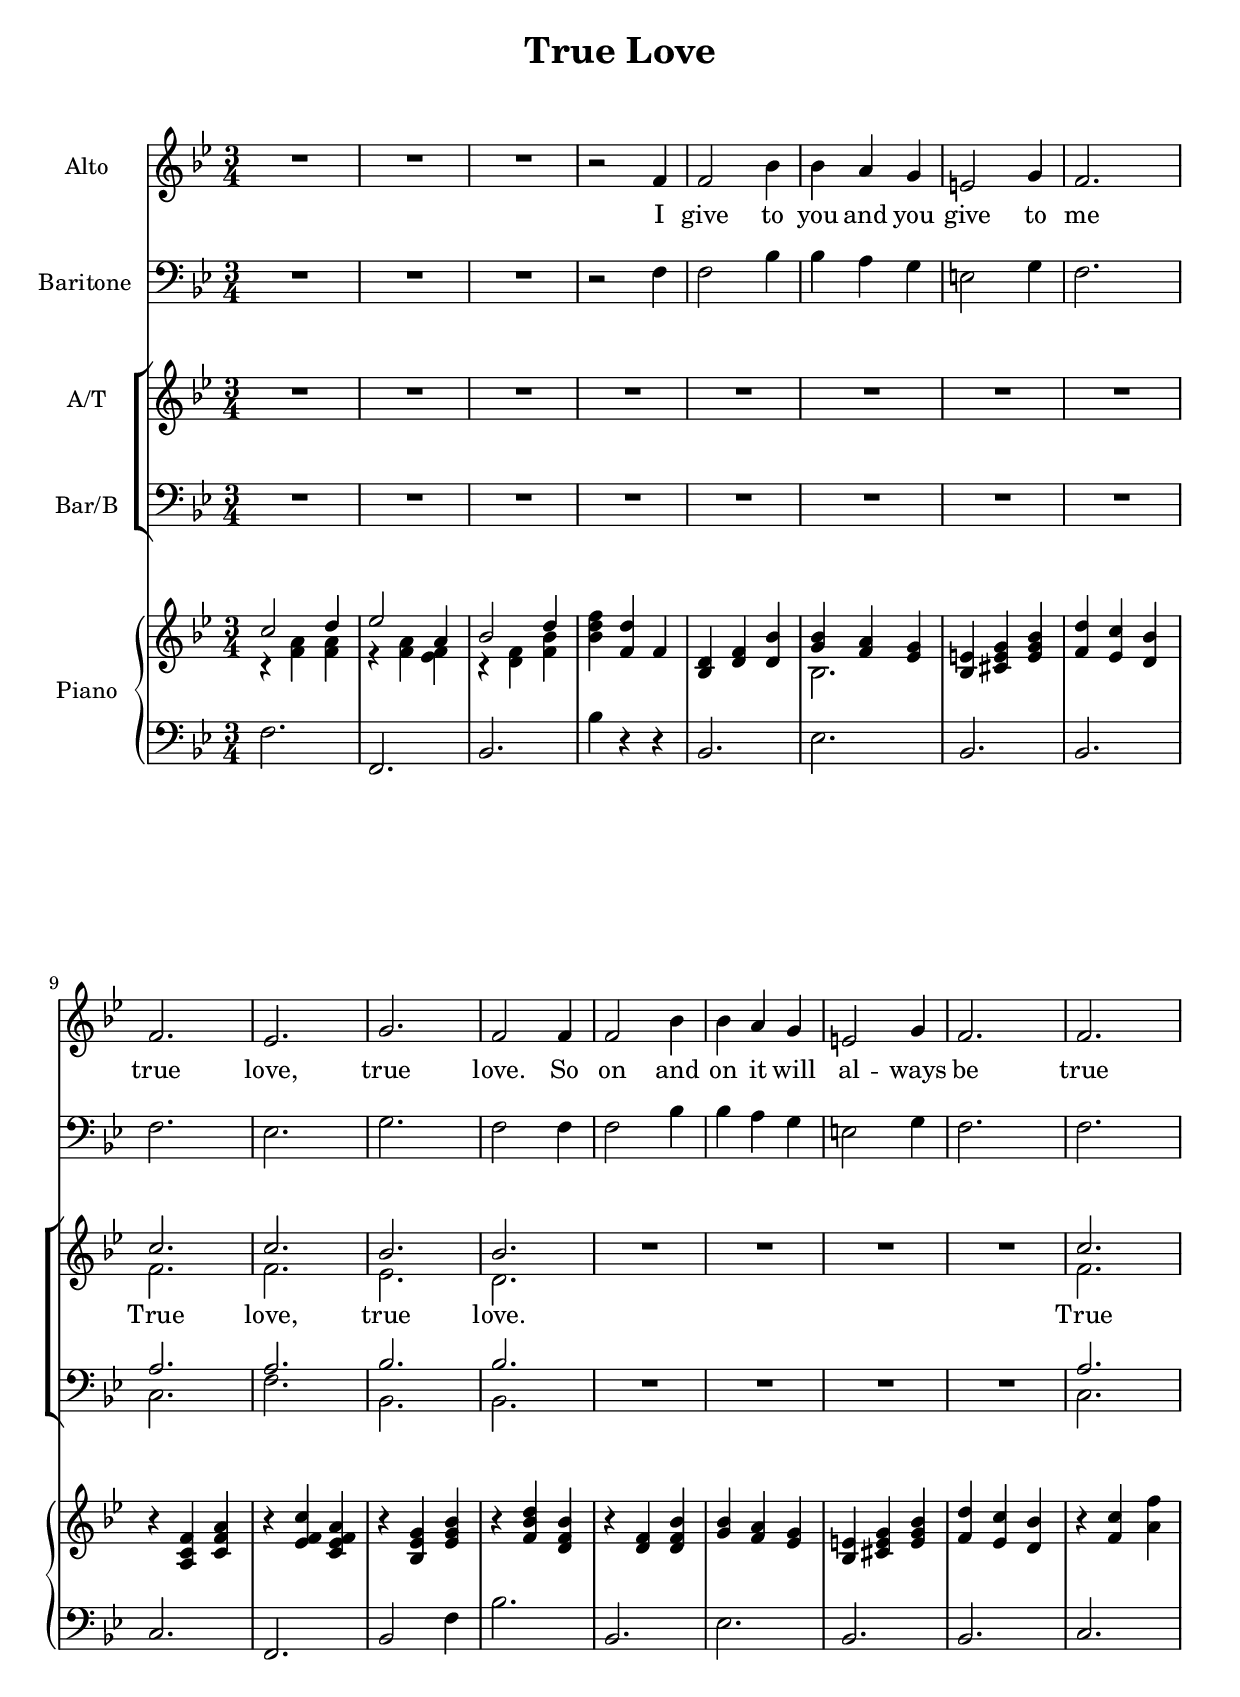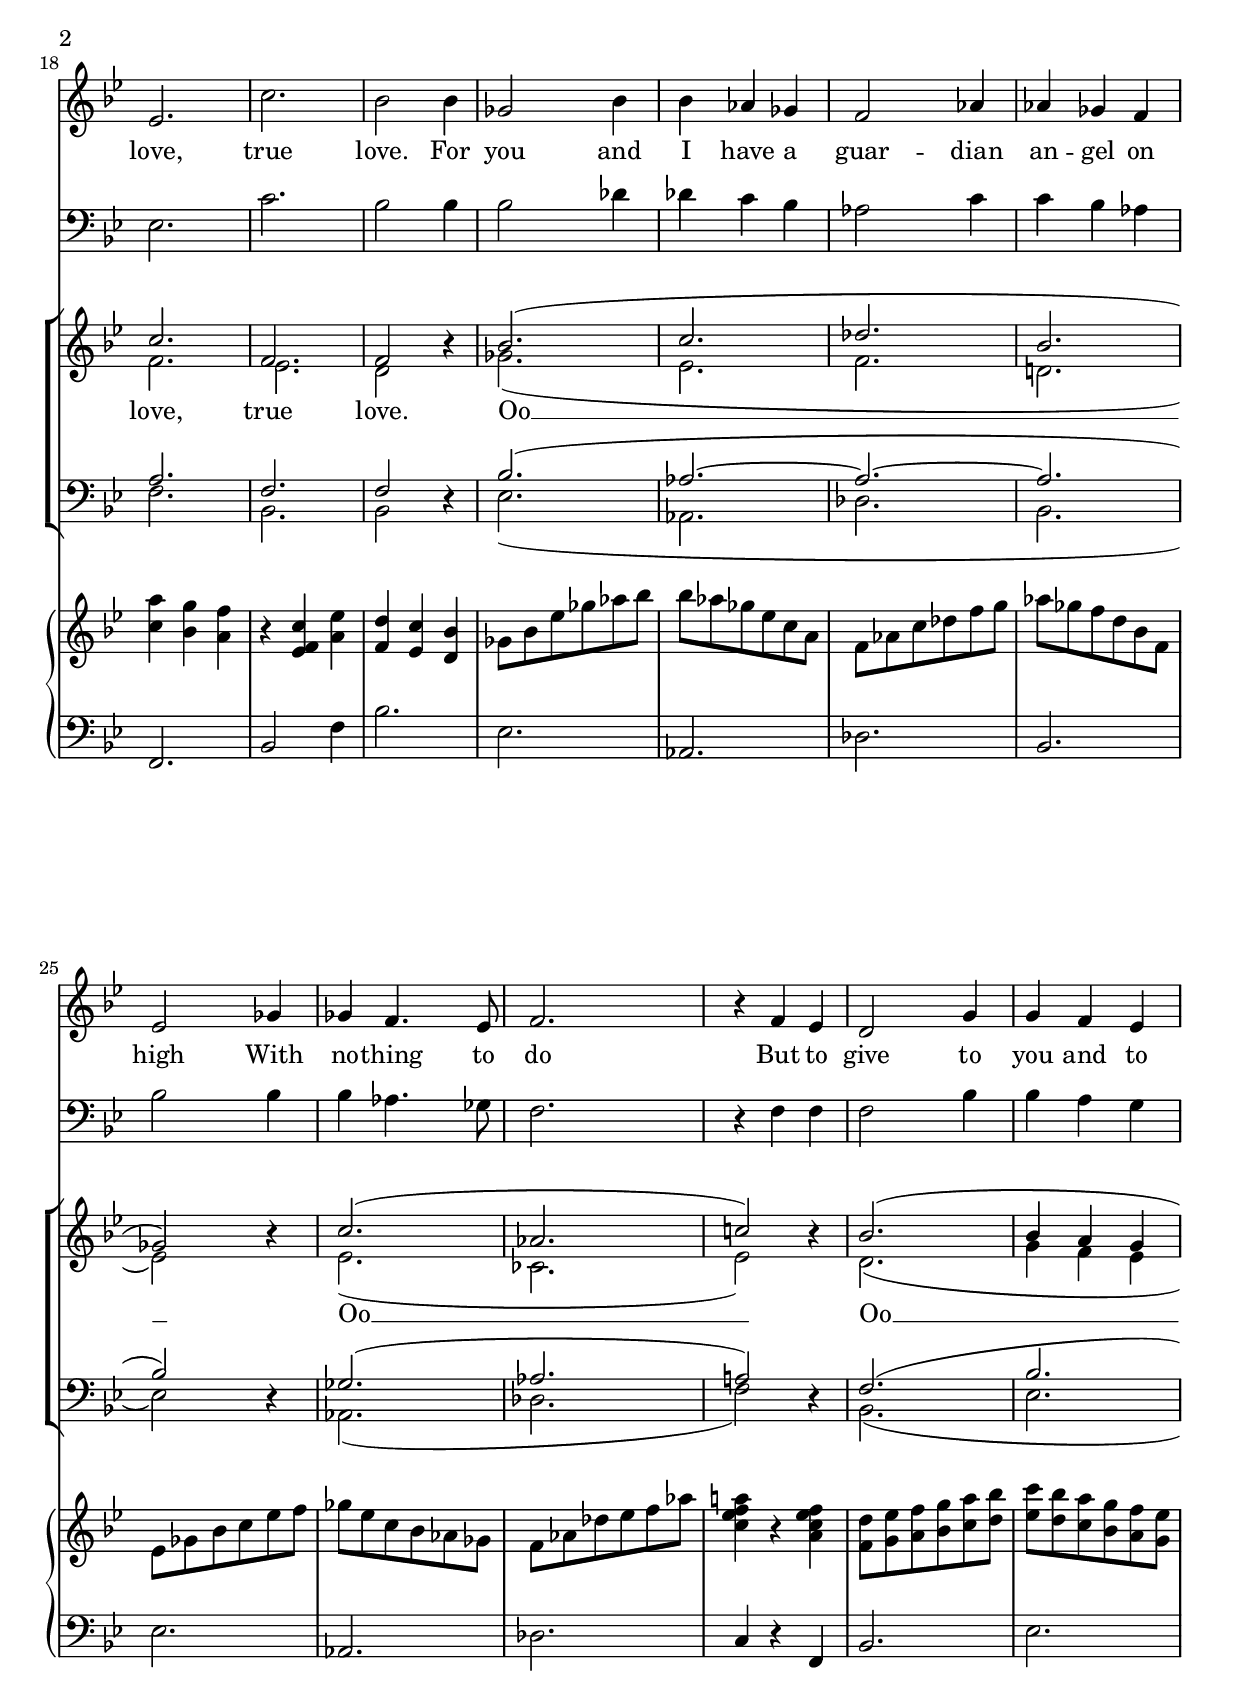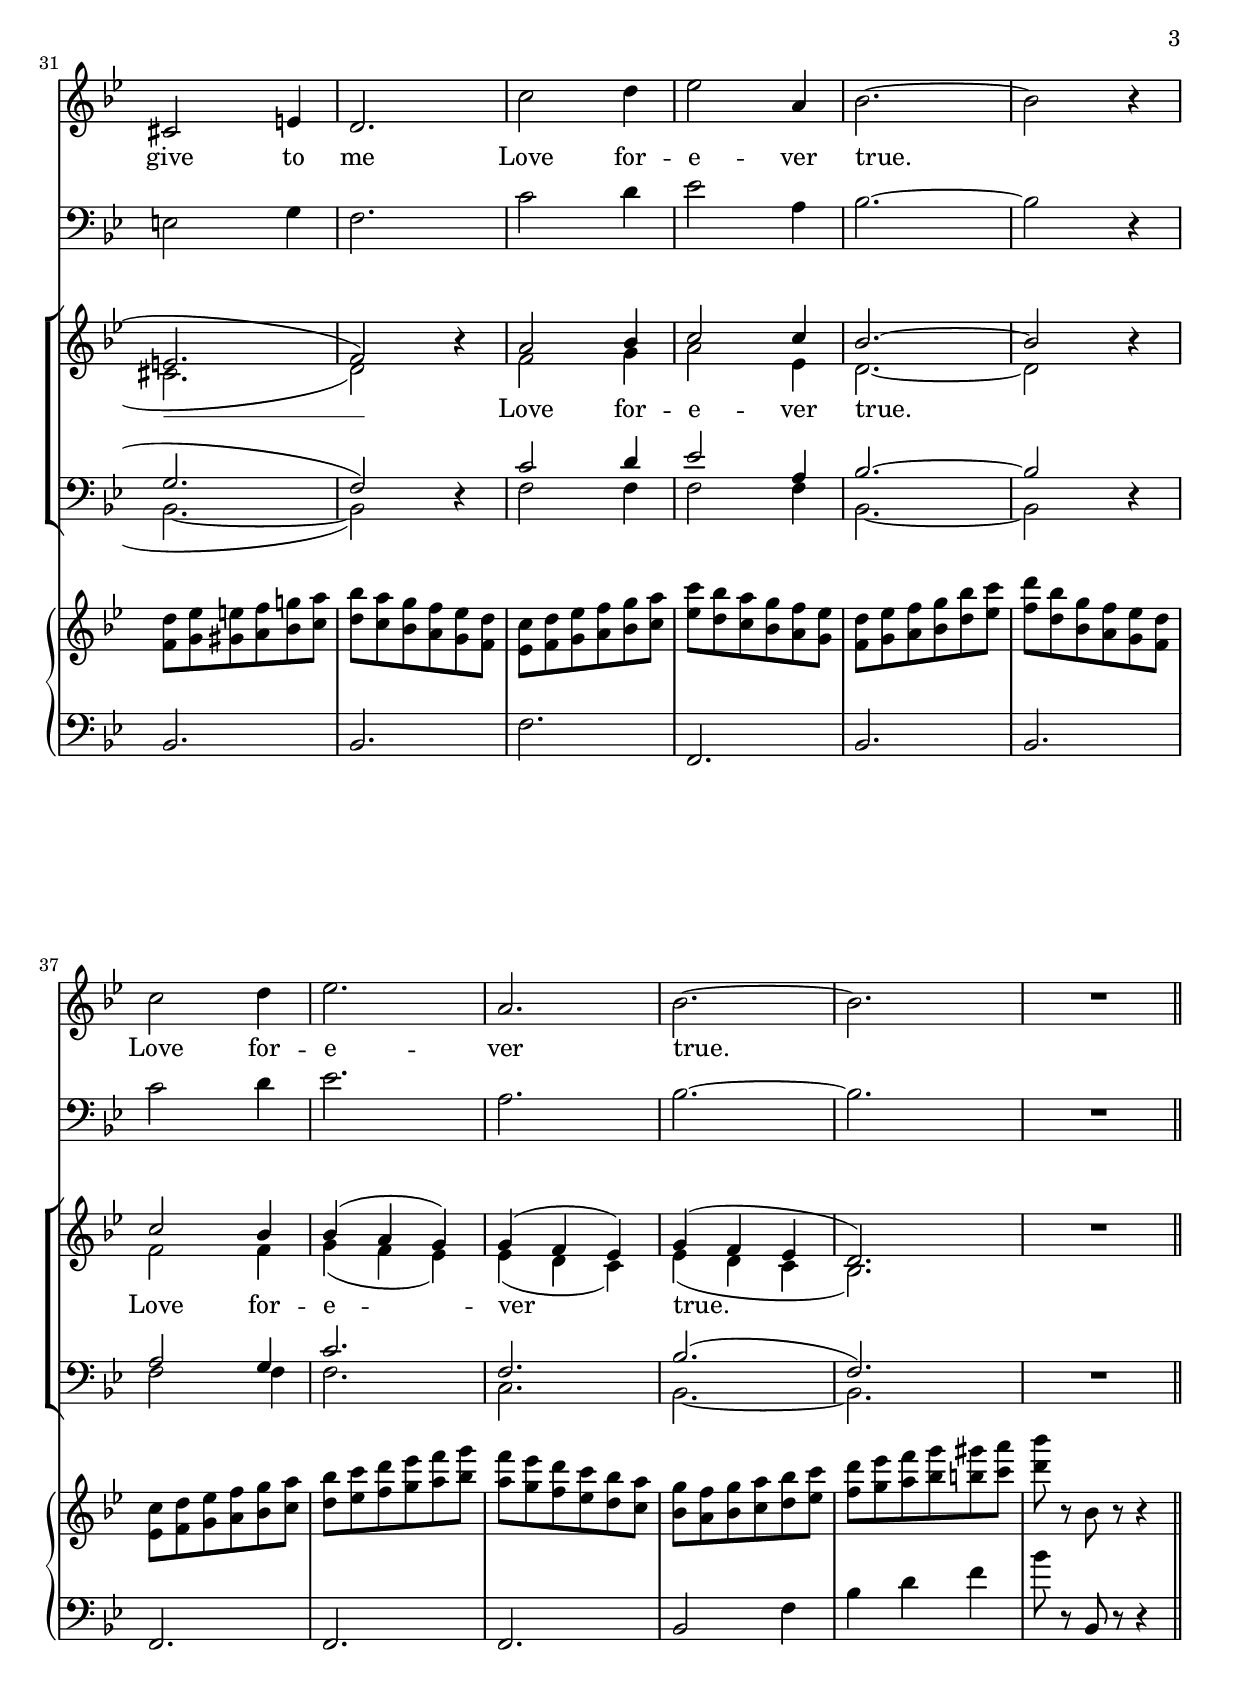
%	True Love (as in Macbeth the Musical) 
%	2021-12-27

\version "2.22.1"
\include "english.ly"

\header 
{
  title = "True Love"
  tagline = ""
}

global = { \key bf \major   \time 3/4 }

sAnotes = \relative c' 
{
  \global \dynamicUp
  R2.*3 | r2 f4 | f2 bf4 | bf a g | e2 g4 | f2. | f | ef | g | f2 f4 | 
  f2 bf4 | bf a g | e2 g4 | f2. f ef | c' | bf2 bf4 | 	% bar 13
  gf2 bf4 | bf af gf | f2 af4 | af gf f | ef2 gf4 | gf f4. ef8 | f2. | r4 f ef | 	% bar 19
  d2 g4 | g f ef | cs2 e4 | d2. | c'2 d4 | ef2 a,4 | bf2.~ | bf2 r4 | 	% bar 29
  c2 d4 | ef2. | a, | bf~ | bf | R2. | 	% bar 37
}

sAwords = \lyricmode 
{
  I give to you and you give to me true love, true love. 
  So on and on it will al -- ways be true love, true love. 
  For you and I have a guar -- dian an -- gel on high 
  With no -- thing to do 
  But to give to you and to give to me 
  Love for -- e -- ver true. Love for -- e -- ver true. 
}

sBarnotes = \relative c 
{
  \global \dynamicUp
  R2.*3 | r2 f4 | f2 bf4 | bf a g | e2 g4 | f2. | f | ef | g | f2 f4 | 
  f2 bf4 | bf a g | e2 g4 | f2. f ef | c' | bf2 bf4 | 	% bar 13
  bf2 df4 | df c bf | af2 c4 | c bf af | bf2 bf4 | bf af4. gf8 | f2. | r4 f f | 	% bar 19
  f2 bf4 | bf a g | e2 g4 | f2. | c'2 d4 | ef2 a,4 bf2.~ | bf2 r4 | 	% bar 29
  c2 d4 | ef2. | a, | bf~ | bf | R2. | 	% bar 37
}

Anotes = \relative c'' 
{
  \global \dynamicUp
  \oneVoice R2.*8 | \voiceOne c2. | c | bf | bf | 
  \oneVoice R2.*4 | \voiceOne c2. | c | f, | f2 \oneVoice r4 | 	% bar 13
  \voiceOne bf2.( | c | df | bf | gf2) \oneVoice r4 | 	% bar 21
  \voiceOne c2.( | af | c!2) \oneVoice r4 | 	% bar 26
  \voiceOne bf2.( | bf4 a g | e2. | f2) \oneVoice r4 |	% bar 29
  \voiceOne a2 bf4 | c2 c4 | bf2.~ | bf2 \oneVoice r4 | % bar 33
  \voiceOne c2 bf4 | bf( a g) | g( f ef) | g( f ef | d2.) | \oneVoice R2. | 	% bar 37
}

Awords = \lyricmode 
{
  True love, true love. True love, true love. Oo __  Oo __ Oo __
  Love for -- e -- ver true. Love for -- e -- ver true. 
}

Tnotes = \relative c'
{
  \global \dynamicUp
  s2.*8 | f2. | f | ef | d | 
  s2.*4 | f2. | f ef | d2 s4 | 	% bar 13
  gf2.( | ef | f | d! | ef2) s4 | 	% bar 21
  ef2.( | cf | ef2) s4 |    % bar 26
  d2.( | g4 f ef | cs2. | d2) s4 | 	% bar 29
  f2 g4 | a2 ef4 | d2.~ | d2 s4 | 	% bar 33
  f2 f4 | g4( f ef) | ef( d c) | ef( d c | bf2.) | s2. |	% bar 37
}

Barnotes = \relative c' 
{
  \global
  \oneVoice R2.*8 | \voiceOne a2. | a | bf | bf | 
  \oneVoice R2.*4 | \voiceOne a2. | a | f | f2 \oneVoice r4 | 	% bar 13
  \voiceOne bf2.( | af~ | af~ | af | bf2) \oneVoice r4 | 	% bar 21
  \voiceOne gf2.( | af | a!2) \oneVoice r4 | 	% bar 26
  \voiceOne f2.( | bf | g | f2) \oneVoice r4 | 	% bar 29
  \voiceOne c'2 d4 | ef2 a,4 | bf2.~ | bf2 \oneVoice r4 | 	% bar 33
  \voiceOne a2 g4 | c2. | f, | bf( | f) | \oneVoice R2. | 	% bar 37
}

Bnotes = \relative c 
{
  \global
  s2.*8 | c2. | f | bf, | bf | 
  s2.*4 | c2. | f | bf, | bf2 s4 | 	% bar 13
  ef2.( | af, | df | bf | ef2) s4 | 	% bar 21
  af,2.( | df | f2) s4 | 	% bar 26
  bf,2.( | ef | bf~ | bf2) s4 | 	% bar 29
  f'2 f4 | f2 f4 | bf,2.~ | bf2 s4 | 	% bar 33
  f'2 f4 | f2. | c | bf~ | bf | s2. | 	% bar 37 
}

RHnotes = \relative c'' 
{
  \global
  << 
    {
      c2 d4 | ef2 a,4 | bf2 d4 |
    } 
    \\ 
    {
      r4 <a f> <a f> | r <a f> <f ef> | r <f d> <bf f> |
    } 
  >> 
  <bf d f> <f d'> f | <bf, d> <d f> <d bf'> | 	% bar 4/5
  << { <g bf> <f a> <ef g>} \\ {bf2.} >> | 	% bar 6
  <bf e>4 <cs e g> <e g bf> | <f d'> <ef c'> <d bf'> |	
  
  r <f c a> <a f c> | r <c f, ef> <a f ef c> | 	% bar 9
  r <g ef bf> <bf g ef> | r <d bf f> <bf f d> | 	% bar 11
  r <f d> <bf f d> | <bf g> <f a> <g ef> | 	% bar 13
  <e bf> <g e cs> <bf g e> | <d f,> <c ef,> <bf d,> | 	% bar 15
  r <c f,> <f a,> | <a c,> <g bf,> <f a,> | 	% bar 17
  r <c f, ef> <ef a,> | <d f,> <c ef,> <bf d,> | 	% bar 19
  gf8 bf ef gf af bf | bf af gf ef c a | 	% bar 21
  f af c df f g | af gf f d bf f | 	% bar 23
  ef gf bf c ef f | gf ef c bf af gf | 	% bar 25
  f af df ef f af | <a! f ef c>4 r <f ef c a> | 	% bar 27
  <d f,>8 <ef g,> <f a,> <g bf,> <a c,> <bf d,> |	% bar 29
  <c ef,> <bf d,> <a c,> <g bf,> <f a,> <ef g,> | 	% bar 30
  <d f,> <ef g,> <e gs,> <f a,> <g! bf,> <a c,> | 	% bar 31
  <bf d,> <a c,> <g bf,> <f a,> <ef g,> <d f,> | 	% bar 32
  <c ef,> <d f,> <ef g,> <f a,> <g bf,> <a c,> | 	% bar 33
  <c ef,> <bf d,> <a c,> <g bf,> <f a,> <ef g,> | 	% bar 34
  <d f,> <ef g,> <f a,> <g bf,> <bf d,> <c ef,> | 	% bar 35
  <d f,> <bf d,> <g bf,> <f a,> <ef g,> <d f,> | 	% bar 36
  <c ef,> <d f,> <ef g,> <f a,> <g bf,> <a c,> |	% bar 37
  <bf d,> <c ef,> <d f,> <ef g,> <f a,> <g bf,> | 	% bar 38
  <f a,> <ef g,> <d f,> <c ef,> <bf d,> <a c,> | 	% bar 39
  <g bf,> <f a,> <g bf,> <a c,> <bf d,> <c ef,> | 	% bar 40
  <d f,> <ef g,> <f a,> <g bf,> <gs b,> <a c,> | 	% bar 41
  <bf d,> r bf,, r r4 \bar "||" 	% bar 42
}

LHnotes = \relative c 
{
  \global
  f2. | f, | bf | bf'4 r r | bf,2. | ef | bf | bf | 
  c | f, | bf2 f'4 | bf2. | bf, | ef | bf | bf |	% bar 9
  c | f, | bf2 f'4 | bf2. | ef, | af, | df | bf |   % bar 17
  ef | af, | df | c4 r f, | 	% bar 25
  bf2. | ef | bf | bf | f' | f, | bf | bf |	% bar 29
  f2. | f | f | bf2 f'4 | bf d f | bf8 r bf,, r r4 | 	% bar 37
}


\score 
{
  <<
    \new Staff \with { instrumentName = "Alto" midiInstrument = "choir aahs"} 
    { \clef treble \sAnotes } \addlyrics { \sAwords }
 
    \new Staff \with { instrumentName = "Baritone" midiInstrument = "choir aahs"} 
    { \clef bass \sBarnotes } % \addlyrics { \sBarwords }
    
    \new ChoirStaff
    <<
      \new Staff \with { instrumentName = "A/T" midiInstrument = "choir aahs" } 
      <<
        \clef treble 
        <<
          \new Voice = "A" { \voiceOne \Anotes }
          \new Lyrics \lyricsto "A" { \Awords } 
          \new Voice = "T" { \voiceTwo \Tnotes }
        >>
      >>
      
      \new Staff \with { instrumentName = "Bar/B" midiInstrument = "choir aahs" } 
      <<
        \clef bass
        <<
          \new Voice = "Bar" { \voiceOne \Barnotes }
          \new Voice = "B" { \voiceTwo \Bnotes }
        >>
      >>

    >>

    \new PianoStaff \with { instrumentName = "Piano" } 
    <<
      \new Staff = "RH" \with { midiInstrument = "acoustic grand" } 
      { \clef G \RHnotes }
      \new Staff = "LH" \with { midiInstrument = "acoustic grand" } 
      { \clef bass \LHnotes } 
    >>


%{

    
      
    
%}
    
  >>
  
  \layout { }
  \midi {\tempo 4=120 }
}

